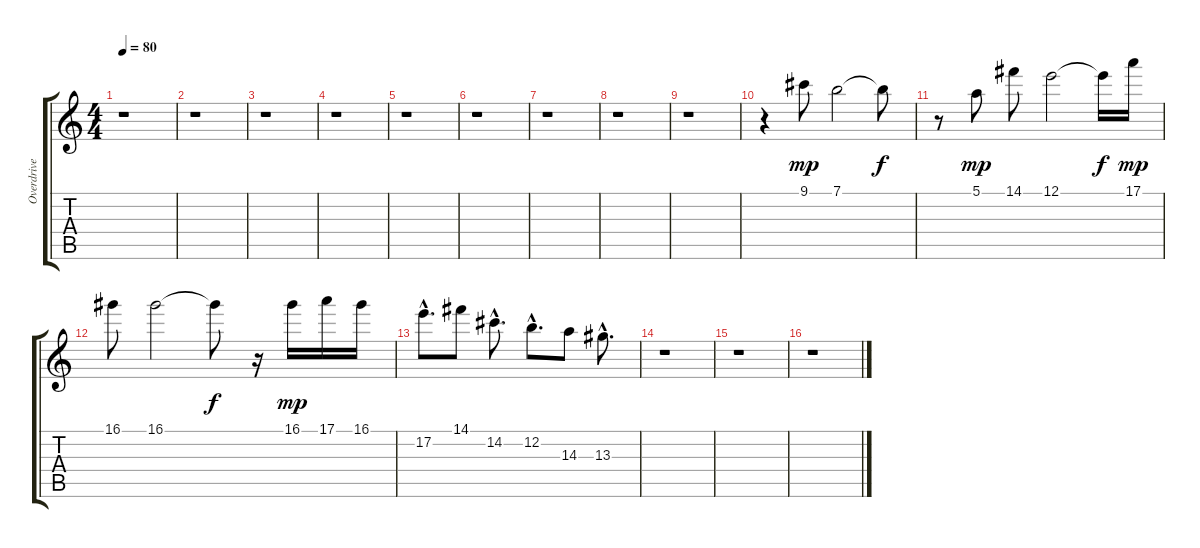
\track ("Overdrive Gt" "Overdrive ") {instrument overdrivenguitar}
\staff {score tabs}
\tuning (E4 B3 G3 D3 A2 E2) {hide}
\ts (4 4)
\tempo 80
\clef g2
\ks c
r.1{dy mp instrument overdrivenguitar} |
r.1 |
r.1 |
r.1 |
r.1 |
r.1 |
r.1 |
r.1 |
r.1 |
r.4 9.1.8 7.1.2 7.1{t}.8{dy f} |
r.8 5.1.8{dy mp} 14.1.8 12.1.2 12.1{t}.16{dy f} 17.1.16{dy mp} |
16.1.8 16.1.2 16.1{t}.8{dy f} r.16 16.1.16{dy mp} 17.1.16 16.1.16 |
17.2{hac}.8{d} 14.1.8 14.2{hac}.8{d} 12.2{hac}.8{d} 14.3.8 13.3{hac}.8{d} |
r.1 |
r.1 |
r.1
